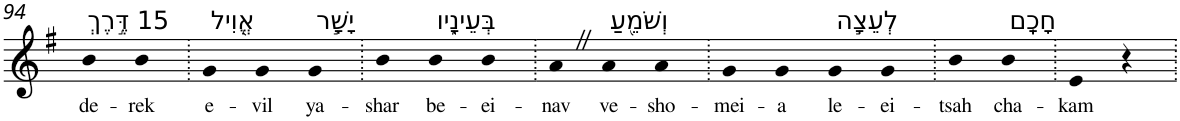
**kern	**text
*part1	*part1
*staff1	*staff1
*I"Piano	*
*I'Pno	*
!!LO:PB:g=z
*clefG2	*
*k[f#]	*
*G:	*
=94	=94
!LO:TX:a:t=15 דֶּ֣רֶךְ	!
!	!LO:LY:b
4b	de-
!	!LO:LY:b
4b	-rek
=95.	=95.
!LO:TX:a:t=אֱ֭וִיל	!
!	!LO:LY:b
4g	e-
!	!LO:LY:b
4g	-vil
!LO:TX:a:t=יָשָׁ֣ר	!
!	!LO:LY:b
4g	ya-
=96.	=96.
!	!LO:LY:b
4b	-shar
!LO:TX:a:t=בְּעֵינָ֑יו	!
!	!LO:LY:b
4b	be-
!	!LO:LY:b
4b	-ei-
=97.	=97.
!	!LO:LY:b
4aZ	-nav
!LO:TX:a:t=וְשֹׁמֵ֖עַ	!
!	!LO:LY:b
4a	ve-
!	!LO:LY:b
4a	-sho-
=98.	=98.
!	!LO:LY:b
4g	-mei-
!	!LO:LY:b
4g	-a
!LO:TX:a:t=לְעֵצָ֣ה	!
!	!LO:LY:b
4g	le-
!	!LO:LY:b
4g	-ei-
=99.	=99.
!	!LO:LY:b
4b	-tsah
!LO:TX:a:t=חָכָֽם	!
!	!LO:LY:b
4b	cha-
=100.	=100.
!	!LO:LY:b
4e	-kam
4r	.
=.	=.
*-	*-
